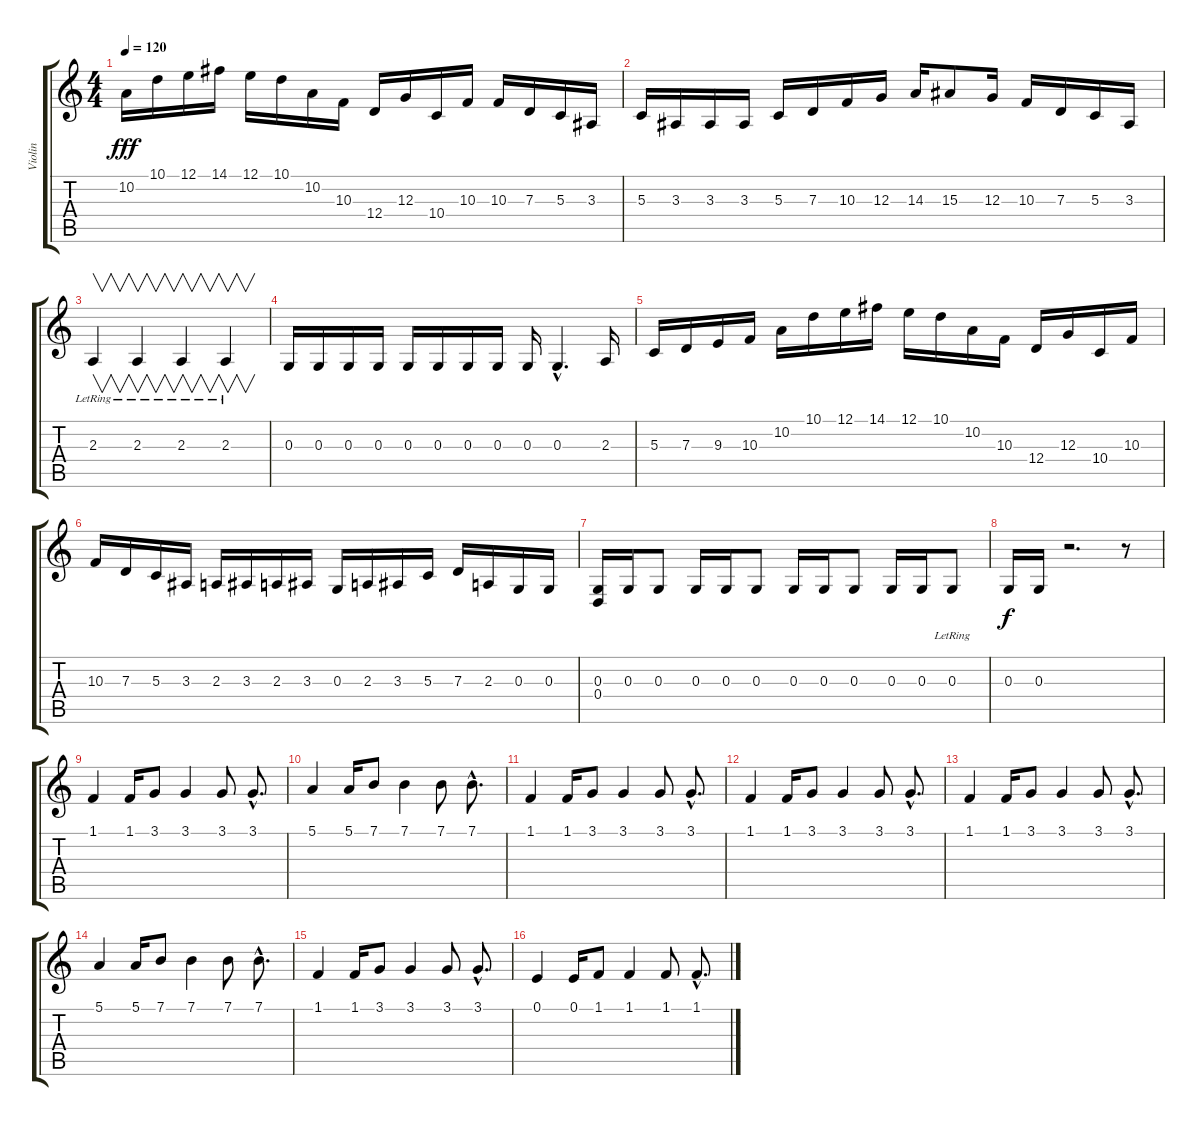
\track ("Violin" "Violin") {instrument violin}
\staff {score tabs}
\tuning (E4 B3 G3 D3 A2 E2) {hide}
\ts (4 4)
\tempo 120
\clef g2
\ks c
10.2.16{dy fff instrument violin} 10.1.16 12.1.16 14.1.16 12.1.16 10.1.16 10.2.16 10.3.16 12.4.16 12.3.16 10.4.16 10.3.16 10.3.16 7.3.16 5.3.16 3.3.16 |
5.3.16 3.3.16 3.3.16 3.3.16 5.3.16 7.3.16 10.3.16 12.3.16 14.3.16 15.3.8 12.3.16 10.3.16 7.3.16 5.3.16 3.3.16 |
2.3{lr}.4{v} 2.3{lr}.4{v} 2.3{lr}.4{v} 2.3{lr}.4{v} |
0.3.16 0.3.16 0.3.16 0.3.16 0.3.16 0.3.16 0.3.16 0.3.16 0.3.16 0.3{hac}.4{d} 2.3.16 |
5.3.16 7.3.16 9.3.16 10.3.16 10.2.16 10.1.16 12.1.16 14.1.16 12.1.16 10.1.16 10.2.16 10.3.16 12.4.16 12.3.16 10.4.16 10.3.16 |
10.3.16 7.3.16 5.3.16 3.3.16 2.3.16 3.3.16 2.3.16 3.3.16 0.3.16 2.3.16 3.3.16 5.3.16 7.3.16 2.3.16 0.3.16 0.3.16 |
(0.3 0.4).16 0.3.16 0.3.8 0.3.16 0.3.16 0.3.8 0.3.16 0.3.16 0.3.8 0.3.16 0.3.16 0.3{lr}.8 |
0.3.16{dy f} 0.3.16 r.2{d} r.8 |
1.1.4 1.1.16 3.1.8 3.1.4 3.1.8 3.1{hac}.8{d} |
5.1.4 5.1.16 7.1.8 7.1.4 7.1.8 7.1{hac}.8{d} |
1.1.4 1.1.16 3.1.8 3.1.4 3.1.8 3.1{hac}.8{d} |
1.1.4 1.1.16 3.1.8 3.1.4 3.1.8 3.1{hac}.8{d} |
1.1.4 1.1.16 3.1.8 3.1.4 3.1.8 3.1{hac}.8{d} |
5.1.4 5.1.16 7.1.8 7.1.4 7.1.8 7.1{hac}.8{d} |
1.1.4 1.1.16 3.1.8 3.1.4 3.1.8 3.1{hac}.8{d} |
0.1.4 0.1.16 1.1.8 1.1.4 1.1.8 1.1{hac}.8{d}
